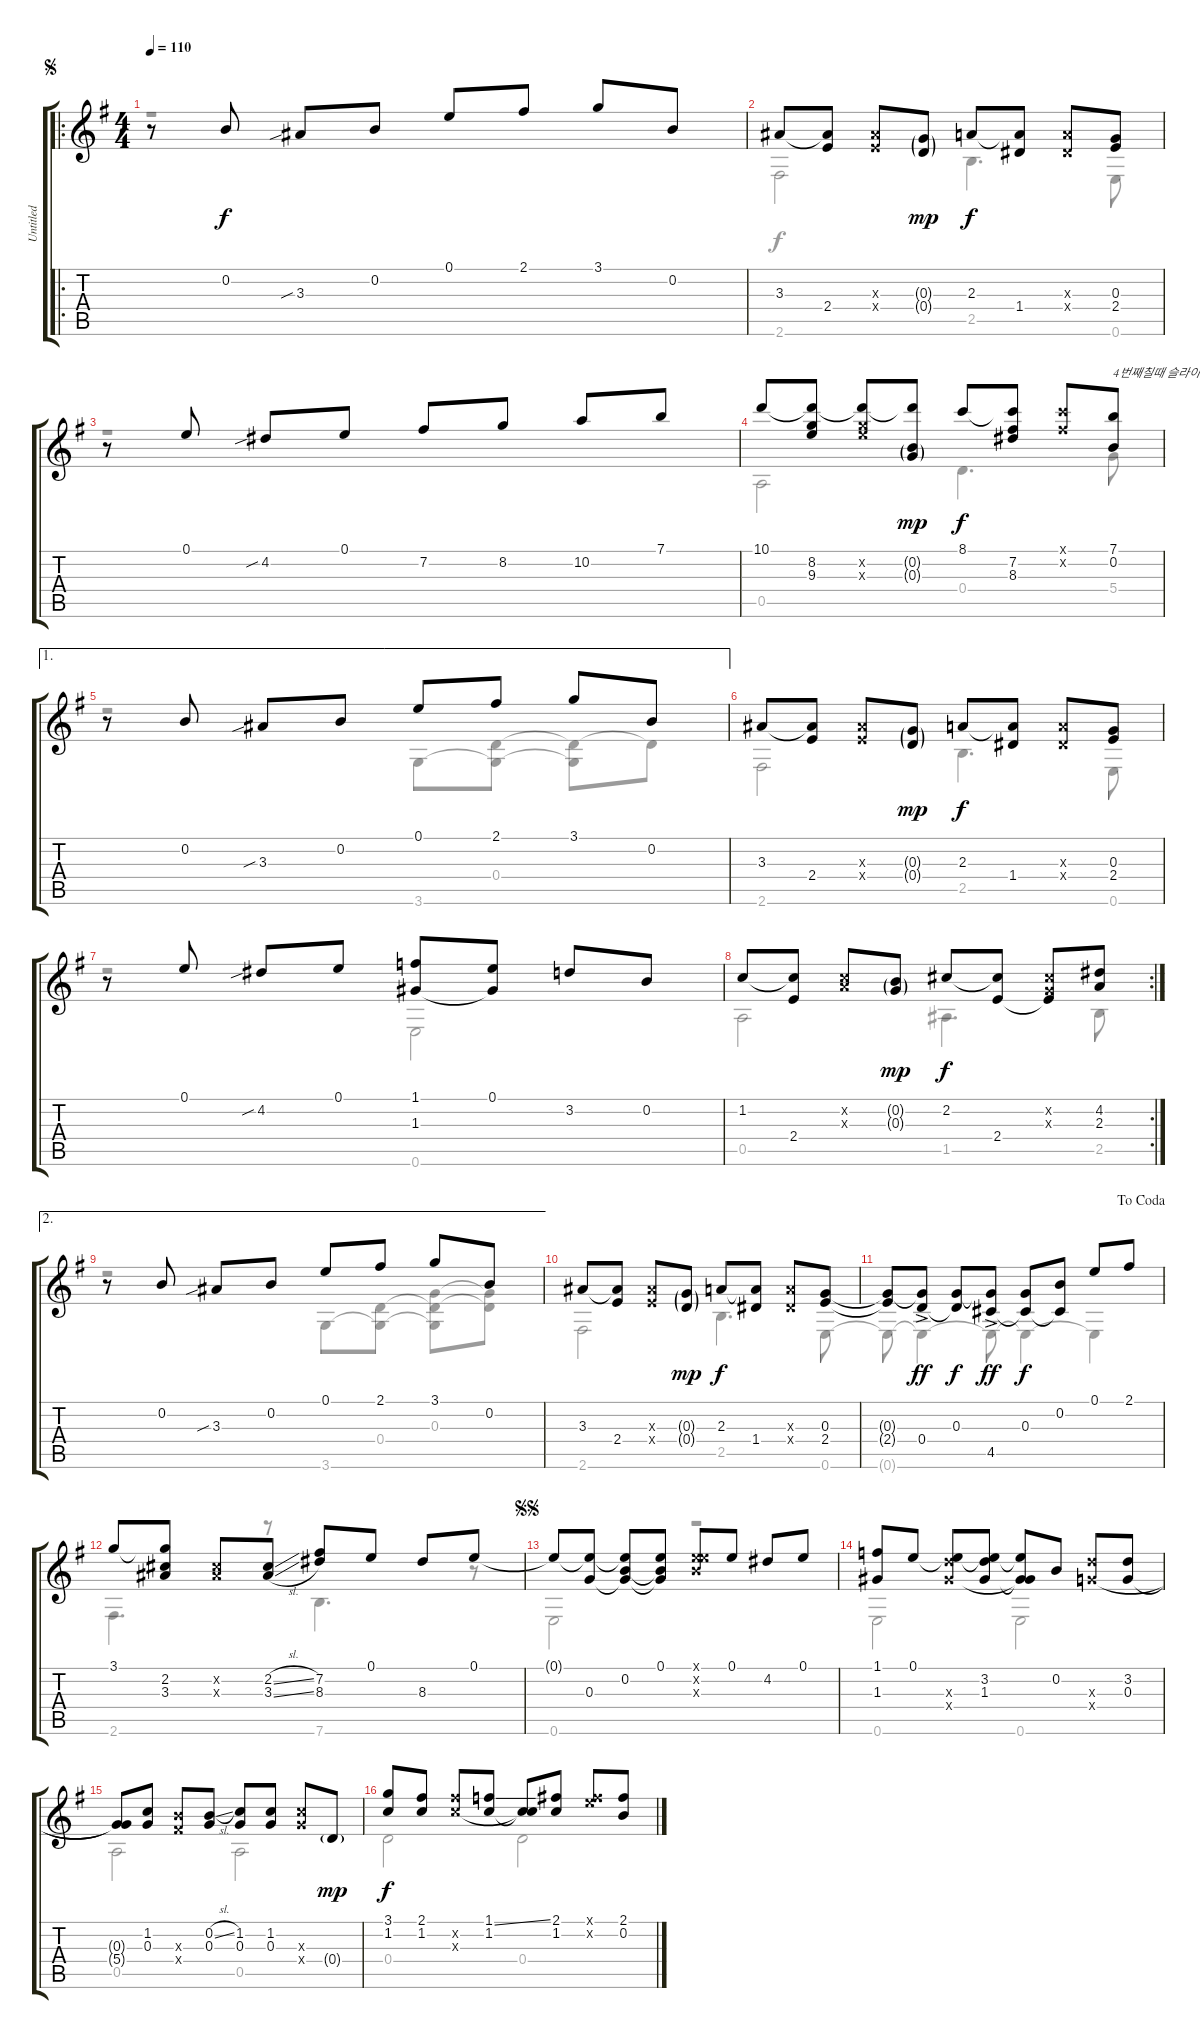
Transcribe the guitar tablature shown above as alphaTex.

\track ("Untitled" "Untitled") {instrument acousticguitarsteel}
\staff {score tabs}
\tuning (E4 B3 G3 D3 A2 E2) {hide}
\voice
\ro
\ts (4 4)
\jump segno
\tempo 110
\clef g2
\ks g
r.8{dy f instrument acousticguitarsteel} 0.2.8 3.3{sib}.8 0.2.8 0.1.8 2.1.8 3.1.8 0.2.8 |
3.3.8 (3.3{t} 2.4).8 (3.3{x} 2.4{x}).8 (0.3{g} 0.4{g}).8{dy mp} 2.3.8{dy f} (2.3{t} 1.4).8 (2.3{x} 1.4{x}).8 (0.3 2.4).8 |
r.8 0.1.8 4.2{sib}.8 0.1.8 7.2.8 8.2.8 10.2.8 7.1.8 |
10.1.8 (10.1{t} 8.2 9.3).8 (10.1{t} 8.2{x} 9.3{x}).8 (10.1{t} 0.2{g} 0.3{g}).8{dy mp} 8.1.8{dy f} (8.1{t} 7.2 8.3).8 (8.1{x} 7.2{x}).8 (7.1 0.2).8{txt "4번째칠때 슬라이드아웃"} |
\ae 1
r.8 0.2.8 3.3{sib}.8 0.2.8 0.1.8 2.1.8 3.1.8 0.2.8 |
3.3.8 (3.3{t} 2.4).8 (3.3{x} 2.4{x}).8 (0.3{g} 0.4{g}).8{dy mp} 2.3.8{dy f} (2.3{t} 1.4).8 (2.3{x} 1.4{x}).8 (0.3 2.4).8 |
r.8 0.1.8 4.2{sib}.8 0.1.8 (1.1 1.3).8 (0.1 1.3{t}).8 3.2.8 0.2.8 |
\rc 2
1.2.8 (1.2{t} 2.4).8 (1.2{x} 2.3{x}).8 (0.2{g} 0.3{g}).8{dy mp} 2.2.8{dy f} (2.2{t} 2.4).8 (2.2{x} 0.3{x} 2.4{t}).8 (4.2 2.3).8 |
\ae 2
r.8 0.2.8 3.3{sib}.8 0.2.8 0.1.8 2.1.8 3.1.8 0.2.8 |
3.3.8 (3.3{t} 2.4).8 (3.3{x} 2.4{x}).8 (0.3{g} 0.4{g}).8{dy mp} 2.3.8{dy f} (2.3{t} 1.4).8 (2.3{x} 1.4{x}).8 (0.3 2.4).8 |
\jump dacoda
(0.3{t} 2.4{t}).8 (0.3{t} 0.4{ac}).8{dy ff} (0.3 0.4{t}).8{dy f} (0.3{t} 4.5{ac}).8{dy ff} (0.3 4.5{t}).8{dy f} (0.2 4.5{t}).8 0.1.8 2.1.8 |
3.1.8 (3.1{t} 2.2 3.3).8 (2.2{x} 3.3{x}).8 (2.2{sl} 3.3{sl}).8 (7.2 8.3).8 0.1.8 8.3.8 0.1.8 |
\jump segnosegno
0.1{t}.8 (0.1{t} 0.3).8 (0.1{t} 0.2 0.3{t}).8 (0.1 0.2{t} 0.3{t}).8 (0.1{x} 5.2{x} 4.3{x}).8 0.1.8 4.2.8 0.1.8 |
(1.1 1.3).8 0.1.8 (0.1{t} 7.3{x} 6.4{x}).8 (0.1{t} 3.2 1.3).8 (0.1{t} 1.3{t} 6.4{t}).8 0.2.8 (7.3{x} 5.4{x}).8 (3.2 0.3).8 |
(0.3{t} 5.4{t}).8 (1.2 0.3).8 (4.3{x} 4.4{x}).8 (0.2{sl} 0.3).8 (1.2 0.3).8 (1.2 0.3).8 (5.3{x} 5.4{x}).8 0.4{g}.8{dy mp} |
(3.1 1.2).8{dy f} (2.1 1.2).8 (7.2{x} 5.3{x}).8 (1.1{ss} 1.2).8 (1.2{t} 5.3{t}).8 (2.1 1.2).8 (0.1{x} 7.2{x}).8 (2.1 0.2).8
\voice
\clef g2
\ottava regular
\simile none
\ks g
r.1{dy f} |
2.6.2 2.5.4{d} 0.6.8 |
r.1 |
0.5.2 0.4.4{d} 5.4.8 |
r.2 3.6.8 (0.4 3.6{t}).8 (0.4{t} 3.6{t}).8 0.4{t}.8 |
2.6.2 2.5.4{d} 0.6.8 |
r.2 0.6.2 |
0.5.2 1.5.4{d} 2.5.8 |
r.2 3.6.8 (0.4 3.6{t}).8 (0.3 0.4{t} 3.6{t}).8 (0.3{t} 0.4{t}).8 |
2.6.2 2.5.4{d} 0.6.8 |
0.6{t}.8 0.6{t}.4 0.6{t}.8 0.6{t}.4 0.6{t}.4 |
2.6.4{d} r.8 7.6.4{d} r.8 |
0.6.2 r.2 |
0.6.2 0.6.2 |
0.5.2 0.5.2 |
0.4.2 0.4.2
